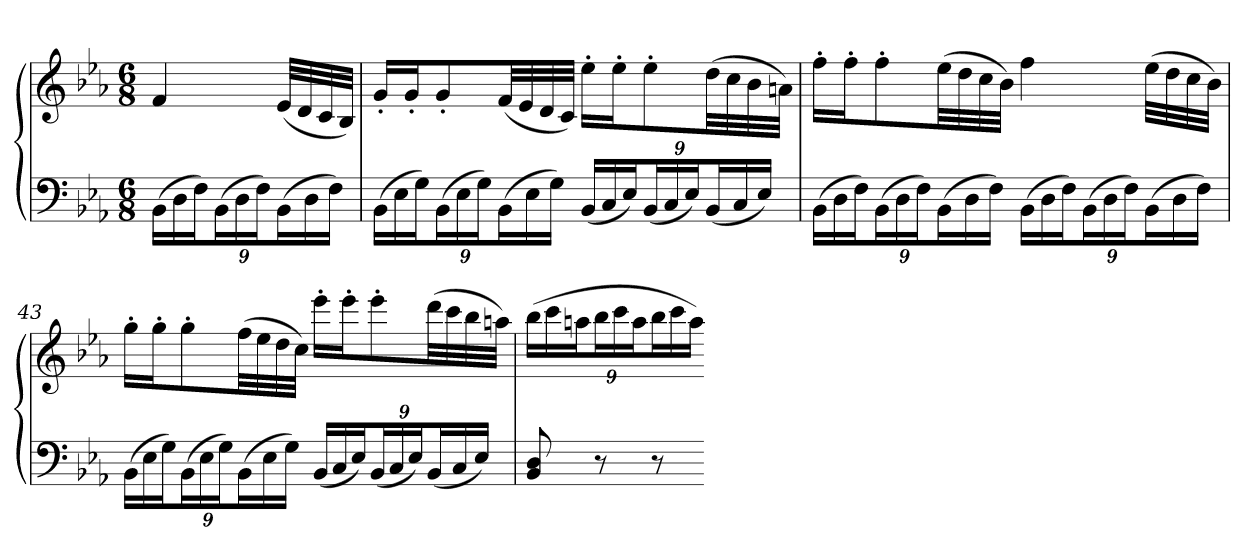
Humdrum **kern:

**kern	**kern
*part1	*part1
*staff2	*staff1
*clefF4	*clefG2
*k[b-e-a-]	*k[b-e-a-]
*M6/8	*M6/8
=	=
(24BB-LL	4f
24D	.
24FJ)	.
(24BB-L	.
24D	.
24FJ)	.
(24BB-L	(32e-LLL
.	32d
24D	.
.	32c
24FJJ)	.
.	32B-JJJ)
=41	=41
(24BB-LL	16g'LL
24E-	.
.	16g'J
24GJ)	.
(24BB-L	8g'
24E-	.
24GJ)	.
(24BB-L	(32fLL
.	32e-
24E-	.
.	32d
24GJJ)	.
.	32cJJJ)
(24BB-LL	16ee-'LL
24C	.
.	16ee-'J
24E-J)	.
(24BB-L	8ee-'
24C	.
24E-J)	.
(24BB-L	(32ddLL
.	32cc
24C	.
.	32b-
24E-JJ)	.
.	32anJJJ)
=42	=42
(24BB-LL	16ff'LL
24D	.
.	16ff'J
24FJ)	.
(24BB-L	8ff'
24D	.
24FJ)	.
(24BB-L	(32ee-LL
.	32dd
24D	.
.	32cc
24FJJ)	.
.	32b-JJJ)
(24BB-LL	4ff
24D	.
24FJ)	.
(24BB-L	.
24D	.
24FJ)	.
(24BB-L	(32ee-LLL
.	32dd
24D	.
.	32cc
24FJJ)	.
.	32b-JJJ)
=43	=43
(24BB-LL	16gg'LL
24E-	.
.	16gg'J
24GJ)	.
(24BB-L	8gg'
24E-	.
24GJ)	.
(24BB-L	(32ffLL
.	32ee-
24E-	.
.	32dd
24GJJ)	.
.	32ccJJJ)
(24BB-LL	16eee-'LL
24C	.
.	16eee-'J
24E-J)	.
(24BB-L	8eee-'
24C	.
24E-J)	.
(24BB-L	(32dddLL
.	32ccc
24C	.
.	32bb-
24E-JJ)	.
.	32aanJJJ)
=44	=44
8BB- 8D	(24bb-LL
.	24ccc
.	24aanJ
8r	24bb-L
.	24ccc
.	24aaJ
8r	24bb-L
.	24ccc
.	24aaJJ)
=-	=-
*-	*-
